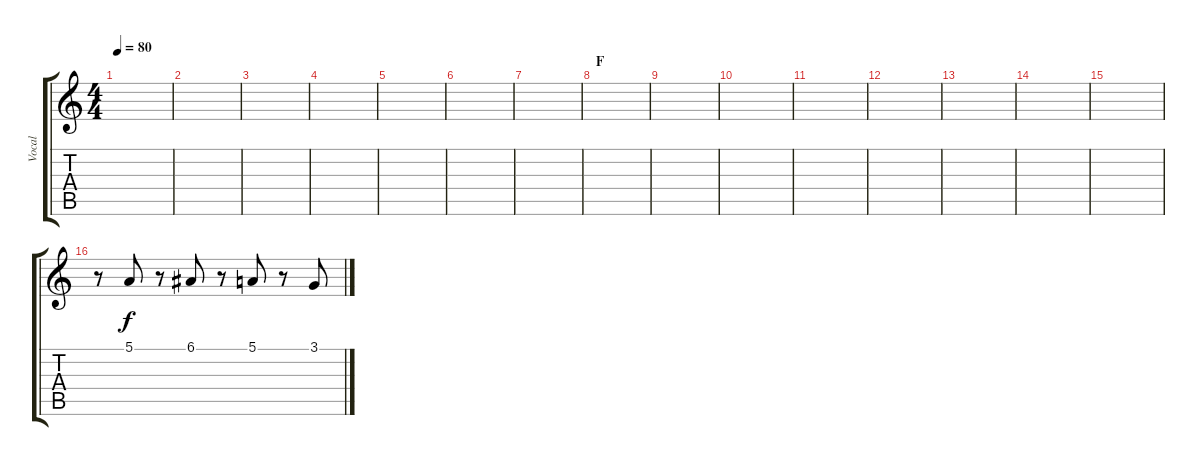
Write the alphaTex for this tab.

\track ("Vocal" "Vocal") {instrument lead2sawtooth}
\staff {score tabs}
\tuning (E4 B3 G3 D3 A2 E2) {hide}
\ts (4 4)
\tempo 80
\clef g2
\ks c
|
|
|
|
|
|
|
\section ("" "F")
|
|
|
|
|
|
|
|
r.8 5.1.8 r.8 6.1.8 r.8 5.1.8 r.8 3.1.8
